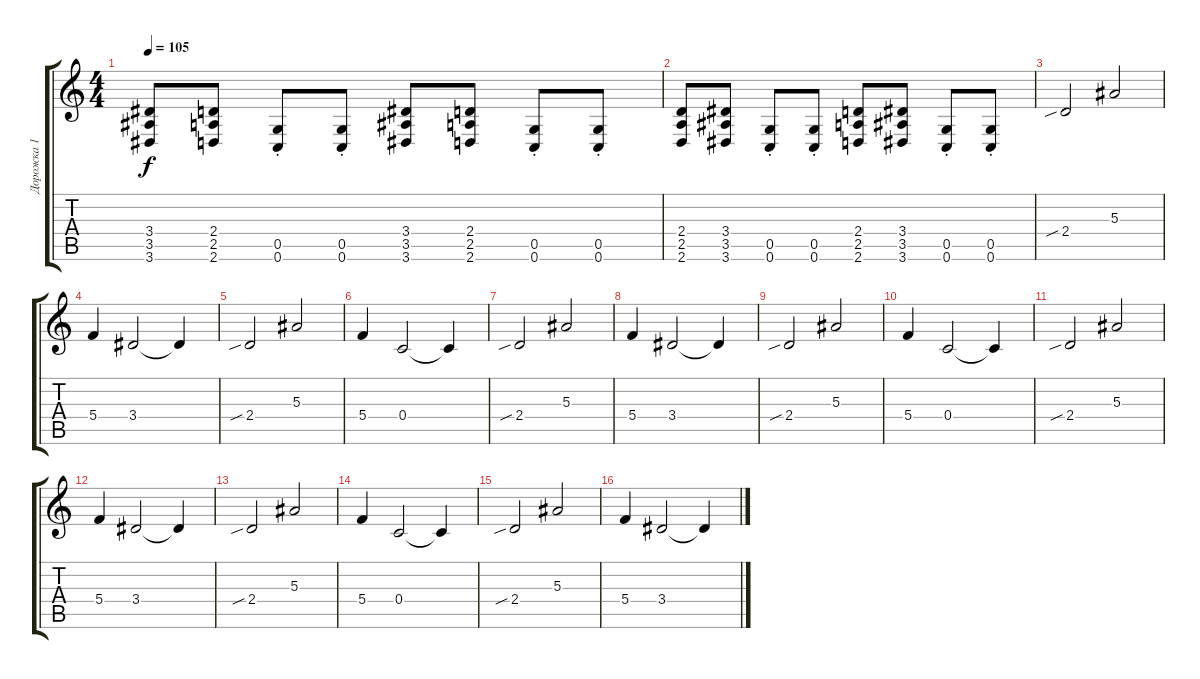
\track ("Дорожка 1" "Дорожка 1") {instrument distortionguitar}
\staff {score tabs}
\tuning (D4 A3 F3 C3 G2 C2) {hide}
\ts (4 4)
\tempo 105
\clef g2
\ks c
(3.4 3.5 3.6).8{dy f} (2.4 2.5 2.6).8 (0.5{st} 0.6{st}).8 (0.5{st} 0.6{st}).8 (3.4 3.5 3.6).8 (2.4 2.5 2.6).8 (0.5{st} 0.6{st}).8 (0.5{st} 0.6{st}).8 |
(2.4 2.5 2.6).8 (3.4 3.5 3.6).8 (0.5{st} 0.6{st}).8 (0.5{st} 0.6{st}).8 (2.4 2.5 2.6).8 (3.4 3.5 3.6).8 (0.5{st} 0.6{st}).8 (0.5{st} 0.6{st}).8 |
2.4{sib}.2 5.3.2 |
5.4.4 3.4.2 3.4{t}.4 |
2.4{sib}.2 5.3.2 |
5.4.4 0.4.2 0.4{t}.4 |
2.4{sib}.2 5.3.2 |
5.4.4 3.4.2 3.4{t}.4 |
2.4{sib}.2 5.3.2 |
5.4.4 0.4.2 0.4{t}.4 |
2.4{sib}.2 5.3.2 |
5.4.4 3.4.2 3.4{t}.4 |
2.4{sib}.2 5.3.2 |
5.4.4 0.4.2 0.4{t}.4 |
2.4{sib}.2 5.3.2 |
5.4.4 3.4.2 3.4{t}.4
